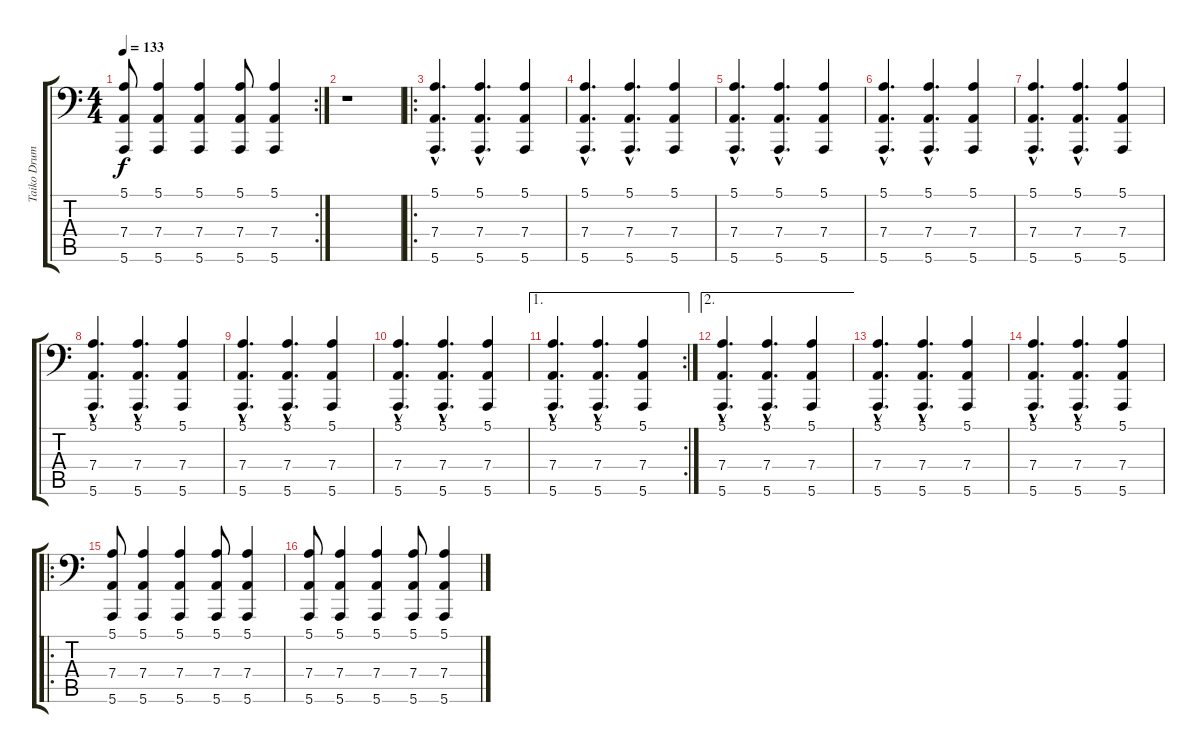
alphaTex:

\track ("Taiko Drum" "Taiko Drum") {instrument taikodrum}
\staff {score tabs}
\tuning (E3 B2 G2 D2 A1 E1) {hide}
\rc 2
\ts (4 4)
\tempo 133
\clef f4
\ks c
(5.1 7.4 5.6).8{dy f} (5.1 7.4 5.6).4 (5.1 7.4 5.6).4 (5.1 7.4 5.6).8 (5.1 7.4 5.6).4 |
r.1 |
\ro
(5.1{hac} 7.4{hac} 5.6{hac}).4{d} (5.1{hac} 7.4{hac} 5.6{hac}).4{d} (5.1 7.4 5.6).4 |
(5.1{hac} 7.4{hac} 5.6{hac}).4{d} (5.1{hac} 7.4{hac} 5.6{hac}).4{d} (5.1 7.4 5.6).4 |
(5.1{hac} 7.4{hac} 5.6{hac}).4{d} (5.1{hac} 7.4{hac} 5.6{hac}).4{d} (5.1 7.4 5.6).4 |
(5.1{hac} 7.4{hac} 5.6{hac}).4{d} (5.1{hac} 7.4{hac} 5.6{hac}).4{d} (5.1 7.4 5.6).4 |
(5.1{hac} 7.4{hac} 5.6{hac}).4{d} (5.1{hac} 7.4{hac} 5.6{hac}).4{d} (5.1 7.4 5.6).4 |
(5.1{hac} 7.4{hac} 5.6{hac}).4{d} (5.1{hac} 7.4{hac} 5.6{hac}).4{d} (5.1 7.4 5.6).4 |
(5.1{hac} 7.4{hac} 5.6{hac}).4{d} (5.1{hac} 7.4{hac} 5.6{hac}).4{d} (5.1 7.4 5.6).4 |
(5.1{hac} 7.4{hac} 5.6{hac}).4{d} (5.1{hac} 7.4{hac} 5.6{hac}).4{d} (5.1 7.4 5.6).4 |
\ae 1
\rc 2
(5.1{hac} 7.4{hac} 5.6{hac}).4{d} (5.1{hac} 7.4{hac} 5.6{hac}).4{d} (5.1 7.4 5.6).4 |
\ae 2
(5.1{hac} 7.4{hac} 5.6{hac}).4{d} (5.1{hac} 7.4{hac} 5.6{hac}).4{d} (5.1 7.4 5.6).4 |
(5.1{hac} 7.4{hac} 5.6{hac}).4{d} (5.1{hac} 7.4{hac} 5.6{hac}).4{d} (5.1 7.4 5.6).4 |
(5.1{hac} 7.4{hac} 5.6{hac}).4{d} (5.1{hac} 7.4{hac} 5.6{hac}).4{d} (5.1 7.4 5.6).4 |
\ro
(5.1 7.4 5.6).8 (5.1 7.4 5.6).4 (5.1 7.4 5.6).4 (5.1 7.4 5.6).8 (5.1 7.4 5.6).4 |
(5.1 7.4 5.6).8 (5.1 7.4 5.6).4 (5.1 7.4 5.6).4 (5.1 7.4 5.6).8 (5.1 7.4 5.6).4
